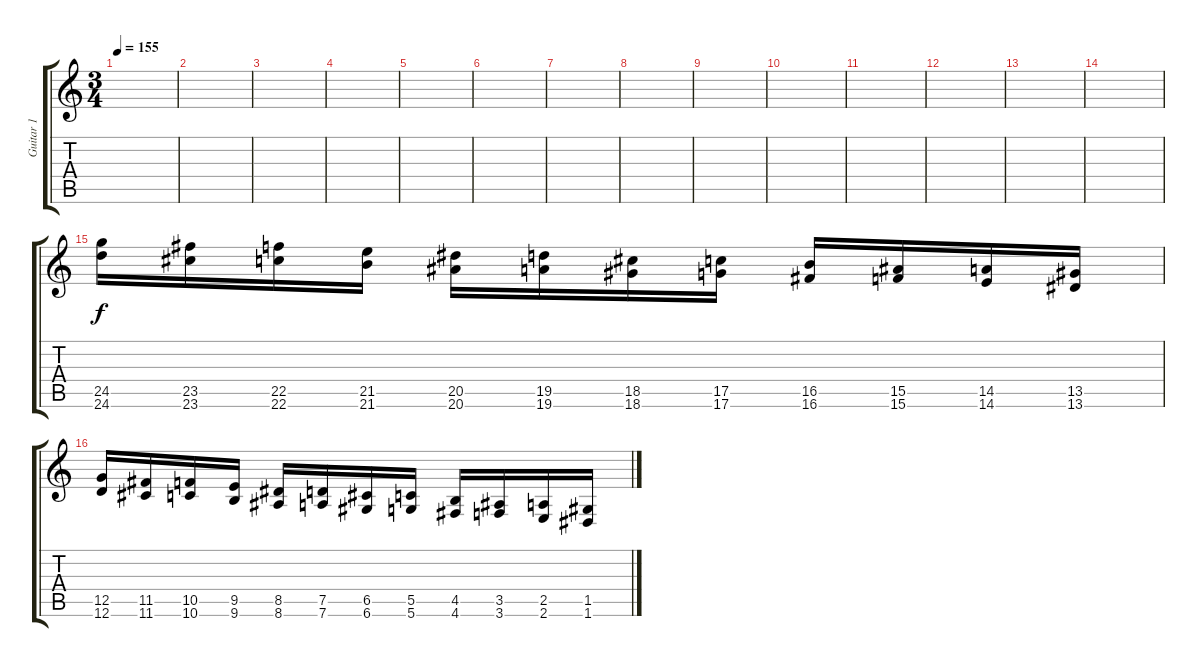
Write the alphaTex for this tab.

\track ("Guitar 1" "Guitar 1") {instrument distortionguitar}
\staff {score tabs}
\tuning (D4 A3 F3 C3 G2 D2) {hide}
\ts (3 4)
\tempo 155
\clef g2
\ks c
|
|
|
|
|
|
|
|
|
|
|
|
|
|
(24.5 24.6).16{instrument guitarfretnoise} (23.5 23.6).16 (22.5 22.6).16 (21.5 21.6).16 (20.5 20.6).16 (19.5 19.6).16 (18.5 18.6).16 (17.5 17.6).16 (16.5 16.6).16 (15.5 15.6).16 (14.5 14.6).16 (13.5 13.6).16 |
(12.5 12.6).16 (11.5 11.6).16 (10.5 10.6).16 (9.5 9.6).16 (8.5 8.6).16 (7.5 7.6).16 (6.5 6.6).16 (5.5 5.6).16 (4.5 4.6).16 (3.5 3.6).16 (2.5 2.6).16 (1.5 1.6).16
